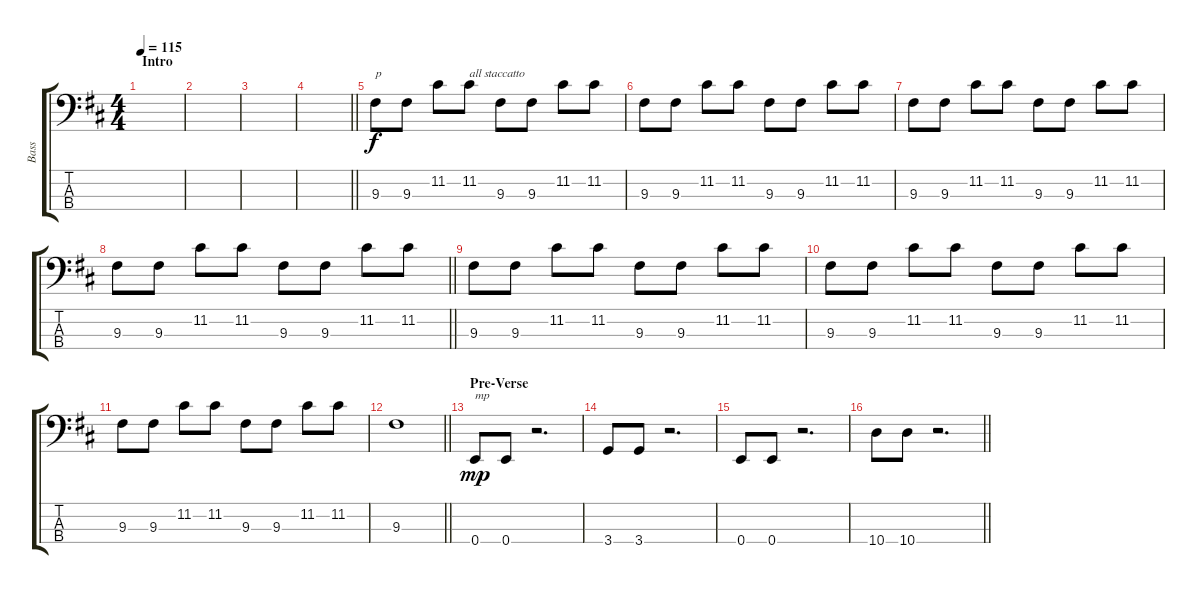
\track ("Bass" "Bass") {instrument electricbassfinger}
\staff {score tabs}
\tuning (G2 D2 A1 E1) {hide}
\ts (4 4)
\section ("" "Intro")
\tempo 115
\clef f4
\ks bminor
|
|
|
\barLineRight lightlight
|
\section ("" "")
9.3.8{txt "p"} 9.3.8 11.2.8 11.2.8{txt "all staccatto"} 9.3.8 9.3.8 11.2.8 11.2.8 |
9.3.8 9.3.8 11.2.8 11.2.8 9.3.8 9.3.8 11.2.8 11.2.8 |
9.3.8 9.3.8 11.2.8 11.2.8 9.3.8 9.3.8 11.2.8 11.2.8 |
\barLineRight lightlight
9.3.8 9.3.8 11.2.8 11.2.8 9.3.8 9.3.8 11.2.8 11.2.8 |
\section ("" "")
9.3.8 9.3.8 11.2.8 11.2.8 9.3.8 9.3.8 11.2.8 11.2.8 |
9.3.8 9.3.8 11.2.8 11.2.8 9.3.8 9.3.8 11.2.8 11.2.8 |
9.3.8 9.3.8 11.2.8 11.2.8 9.3.8 9.3.8 11.2.8 11.2.8 |
\barLineRight lightlight
9.3.1 |
\section ("" "Pre-Verse")
0.4.8{txt "mp" dy mp} 0.4.8 r.2{d} |
3.4.8 3.4.8 r.2{d} |
0.4.8 0.4.8 r.2{d} |
\barLineRight lightlight
10.4.8 10.4.8 r.2{d}
